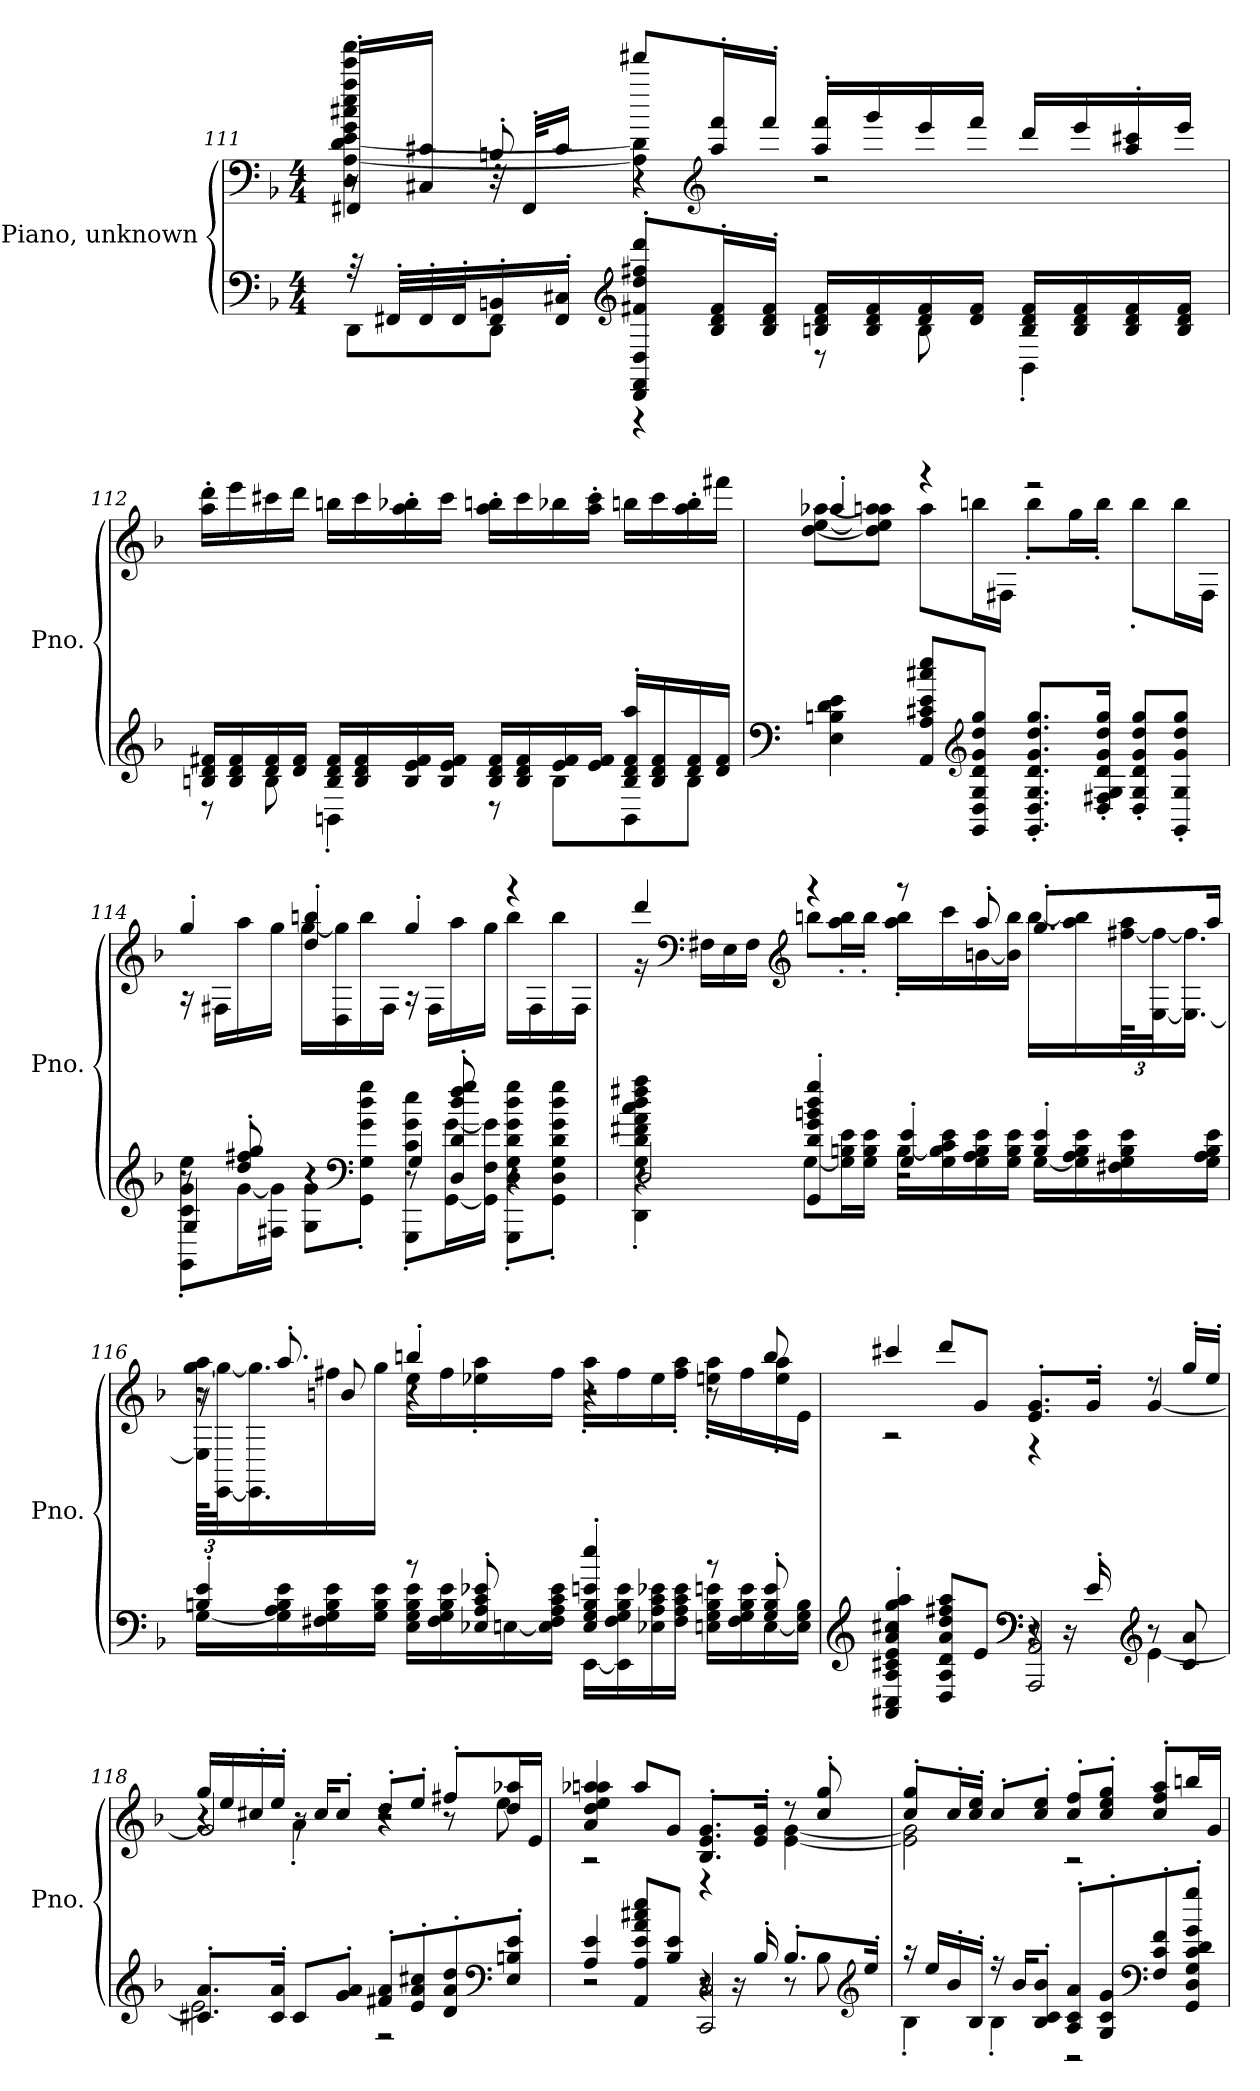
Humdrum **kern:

**kern	**kern
*part1	*part1
*staff2	*staff1
*I"Piano, unknown	*
*I'Pno.	*
!!LO:PB:g=z
*clefF4	*clefF4
*k[b-]	*k[b-]
*M4/4	*M4/4
=111	=111
*^	*^
*	*	*	*^
32r	8DD\L	16FF#X'/LL	4D\ [4A\ [4d\ 4e\ 4g\ 4cc#X\ 4ee\ 4aa\ 4eee\ 4aaa\	8r
32FF#X'/LLL	.	.	.	.
32FF#'/	.	16C#X/ 16c#X/JJ	.	.
32FF#'/J	.	.	.	.
16FF#/' 16BBn/'	8DD\J	32r	.	8Bn'/
.	.	32FF#'/KLL	.	.
16FF#/' 16C#X/'JJ	.	16c#/JJ	.	.
*clefG2	*	*	*	*
8DD/' 8FF#/' 8D/' 8f#X/' 8dd/' 8ff#X/' 8ddd/'L	4r	8fff#X/L	4A\] 4d\]	4r
*	*	*clefG2	*	*
16B-/' 16d/' 16f#/'L	.	16aa/' 16fff#/'L	.	.
16B-/' 16d/' 16f#/'JJ	.	16fff#'/JJ	.	.
16Bn/ 16d/ 16f#/LL	8r	16aa/' 16fff#/'LL	2r	2r
16B/ 16d/ 16f#/	.	16ggg/	.	.
16d/ 16f#/	8B\	16eee/	.	.
16d/ 16f#/JJ	.	16fff#/JJ	.	.
16B/ 16d/ 16f#/LL	4BB'\	16ddd/LL	.	.
16B/ 16d/ 16f#/	.	16eee/	.	.
16B/ 16d/ 16f#/	.	16aa/' 16ccc#X/'	.	.
16B/ 16d/ 16f#/JJ	.	16eee/JJ	.	.
*	*	*v	*v	*v
!!LO:LB:g=z
=112	=112	=112
16Bn/ 16d/ 16f#X/LL	8r	16aa\' 16ddd\'LL
16B/ 16d/ 16f#/	.	16eee\
16d/ 16f#/	8B\	16ccc#X\
16d/ 16f#/JJ	.	16ddd\JJ
16B/ 16d/ 16f#/LL	4BBn'\	16bbn\LL
16B/ 16d/ 16f#/	.	16ccc#\
16B/ 16e/ 16f#/	.	16aa\' 16bb-X\'
16B/ 16e/ 16f#/JJ	.	16ccc#\JJ
16B/ 16d/ 16f#/LL	8r	16aa\' 16bbn\'LL
16B/ 16d/ 16f#/	.	16ccc#\
16e/ 16f#/	8B\L	16bb-X\
16e/ 16f#/JJ	.	16aa\' 16ccc#\'JJ
16B/' 16d/' 16f#/' 16aa/'LL	8BB\	16bbn\LL
16B/ 16d/ 16f#/	.	16ccc#\
16d/ 16f#/	8B\J	16aa\' 16bb\'
16d/ 16f#/JJ	.	16fff#X\JJ
*v	*v	*
!!LO:LB:g=z
=113	=113
*clefF4	*
*	*^
4E\ 4Bn\ 4d\ 4e\	4aa'/	[8dd\ [8ee\ [8aa-X\L
.	.	8dd\] 8ee\] 8aa-\] 8aan\J
8AA/ 8A/ 8c#X/ 8e/ 8cc#X/ 8ee/L	4r	8aa\L
*clefG2	*	*
8GG/ 8D/ 8G/ 8d/ 8g/ 8dd/ 8gg/J	.	16bbn\L
.	.	16F#X\JJ
8.GG/' 8.D/' 8.G/' 8.d/' 8.g/' 8.dd/' 8.gg/'L	2r	8bb'\L
.	.	16gg\L
16D/' 16F#X/' 16G/' 16d/' 16g/' 16dd/' 16gg/'Jk	.	16bb'\JJ
8D/' 8G/' 8d/' 8g/' 8dd/' 8gg/'L	.	8bb'\L
8GG/' 8G/' 8g/' 8dd/' 8gg/'J	.	16bb\L
.	.	16F#\JJ
=114	=114	=114
*^	*	*
*	*^	*	*
8r	8GG\' 8c\' 8g\' 8ee\'L	4G/	4gg'/	16r
.	.	.	.	16F#X\LL
8dd/' 8ff#X/' 8gg/'	[16g\L	.	.	16aa\
.	16F#X\ 16g\]JJ	.	.	16gg\JJ
4r	8G\ 8g\L	4r	4dd/' 4bbn/'	[16gg\LL
.	.	.	.	16D\ 16gg\]
*clefF4	*	*	*	*
.	8GG\' 8G\' 8g\' 8dd\' 8gg\'J	.	.	16bb\
.	.	.	.	16F#\JJ
8r	8GGG\' 8c\' 8g\' 8ee\'L	4G/	4gg'/	16r
.	.	.	.	16F#\LL
8D/' 8d/' 8dd/' 8ff#/' 8gg/'	[16GG\ [16g\L	.	.	16aa\
.	16GG\] 16F#\ 16g\]JJ	.	.	16gg\JJ
4r	8GGG\' 8D\' 8G\' 8d\' 8g\' 8dd\' 8gg\'L	4r	4r	16bb\LL
.	.	.	.	16F#\
.	8GG\' 8D\' 8G\' 8d\' 8g\' 8dd\' 8gg\'J	.	.	16bb\
.	.	.	.	16F#\JJ
!!LO:LB:g=z	!!
=115	=115	=115	=115	=115
4r	4DD\' 4G\' 4d\' 4f#X\' 4a\' 4cc\' 4dd\' 4ff#X\' 4aa\'	2D/	4ddd/	16r
*	*	*	*clefF4	*
.	.	.	.	16F#X\LL
.	.	.	.	16E\
.	.	.	.	16F#\JJ
*	*	*	*clefG2	*
4GG/' 4d/' 4g/' 4bn/' 4dd/' 4gg/'	[8G\L	.	4r	8bbn\L
.	16G\] 16Bn\ 16e\L	.	.	16aa\' 16bb\'L
.	16G\ 16B\ 16e\JJ	.	.	16bb'\JJ
2r	[16B\LL	4G/' 4e/'	8r	16aa\' 16bb\'LL
.	16G\ 16B\] 16c\ 16e\	.	.	16ccc\
.	16G\ 16A\ 16B\ 16e\	.	8aa'/	[16bn\
.	16G\ 16B\ 16e\JJ	.	.	16b\] 16bb\JJ
.	[16G\LL	4B/' 4e/'	8.gg'/L	[16bb\LL
.	16G\] 16A\ 16B\ 16e\	.	.	16aa\ 16bb\]
*	*	*	*	*Xbrackettup
.	16F#X\ 16G\ 16B\ 16e\	.	.	[96ff#X\ 96aa\KL
.	.	.	.	[48E\ 48ff#\_J
.	.	.	.	16.E\_ 16.ff#\]JJ
.	16G\ 16A\ 16B\ 16e\JJ	.	16aa/Jk	.
*	*v	*v	*	*
!!LO:LB:g=z
=116	=116	=116	=116
*	*	*	*^
4Bn/' 4e/'	[16G\LL	16r	96E\] [96gg\ 96aa\KLLL	8r
.	.	.	[48EE\ 48gg\_J	.
.	.	.	16.EE\] 16.gg\]	.
.	16G\] 16A\ 16B\ 16e\	8.aa'/	.	.
.	16F#X\ 16G\ 16B\ 16e\	.	16ff#X\	8bn/
.	16G\ 16B\ 16e\JJ	.	16gg\JJ	.
8r	16E\ 16G\ 16B\ 16e\LL	4bbn'/	16ee\LL	4r
.	16F#\ 16G\ 16B\ 16e\	.	16ff#\	.
8E-X/' 8A/' 8c/' 8e-X/'	[16En\	.	16ee-X\' 16aa\'	.
.	16E\] 16F#\ 16A\ 16c\ 16e-\JJ	.	16ff#\JJ	.
4E/' 4G/' 4B/' 4en/' 4ee/'	[16EE\LL	4r	16aa'\LL	2r
.	16EE\] 16F#\ 16G\ 16B\ 16e\	.	16ff#\	.
.	16E-X\ 16A\ 16c\ 16e-X\	.	16ee-\	.
.	16F#\ 16A\ 16c\ 16e-\JJ	.	16ff#\' 16aa\'JJ	.
8r	16En\ 16G\ 16B\ 16en\LL	8r	16een\' 16aa\'LL	.
.	16F#\ 16G\ 16B\ 16e\	.	16ff#\	.
8G/' 8B/' 8e/'	[16E\	8bb/	16ee\' 16aa\'	.
.	16E\] 16G\ 16B\JJ	.	16e\JJ	.
*v	*v	*	*	*
*	*v	*v	*v
!!LO:LB:g=z
=117	=117
*clefG2	*
*^	*^
*	*^	*	*
4AA/' 4C#X/' 4A/' 4c#X/' 4e/' 4a/' 4cc#X/' 4gg/' 4aa/'	2r	2r	4ccc#X/	2r
8D/ 8A/ 8d/ 8a/ 8dd/ 8ff#X/ 8aa/L	.	.	8ddd/L	.
8e/J	.	.	8g/J	.
*clefF4	*	*	*	*
8r	4r	2AAA/ 2AA/	8.e/' 8.g/'L	4r
16r	.	.	.	.
16e'/	.	.	16g'/Jk	.
*clefG2	*	*	*	*
8r	[4e\	.	8r	[4g/
8c#/ 8a/	.	.	16gg'/LL	.
.	.	.	16ee'/JJ	.
*	*v	*v	*	*
=118	=118	=118	=118
*	*	*	*^
8.c#X/' 8.a/'L	2e\]	16gg/LL	4r	2g/]
.	.	16ee/	.	.
.	.	16cc#X'/	.	.
16c#/' 16a/'Jk	.	16ee'/JJ	.	.
8c#/L	.	16r	4a'\	.
.	.	16cc#/KL	.	.
8g/' 8a/'J	.	8cc#'/J	.	.
8f#X/' 8a/'L	2r	8dd'/L	4r	2r
8e/' 8a/' 8cc#X/'	.	8ee'/J	.	.
8d/' 8a/' 8dd/'	.	8ff#X'/L	8r	.
*clefF4	*	*	*	*
8E/' 8Bn/' 8e/'J	.	16dd/ 16aa-X/L	8ee\	.
.	.	16e/JJ	.	.
*	*	*	*v	*v
!!LO:PB:g=z
=119	=119	=119	=119
*	*^	*	*
4A/ 4e/	2r	2r	4a/ 4dd/ 4ee/ 4aa-X/ 4aan/	2r
8AA/ 8A/ 8e/ 8a/ 8cc#X/ 8ee/L	.	.	8aa/L	.
8B-/ 8e/J	.	.	8g/J	.
8r	4r	2CC/ 2C/	8.B-/' 8.e/' 8.g/'L	4r
16r	.	.	.	.
16B-'/	.	.	16e/' 16g/'Jk	.
8.B-'/L	8r	.	8r	[4e\ [4g\
.	8B-\	.	8cc/' 8gg/'	.
*clefG2	*	*	*	*
16ee'/Jk	.	.	.	.
*	*v	*v	*	*
=120	=120	=120	=120
16r	4B-'\	8cc/' 8gg/'L	2e\] 2g\]
16ee/LL	.	.	.
16b-'/	.	16cc'/L	.
16B-'/JJ	.	16cc/' 16ee/'JJ	.
16r	4B-'\	8cc'/L	.
16b-/KL	.	.	.
8B-/' 8c/' 8b-/'J	.	8cc/' 8ee/'J	.
8A/' 8c/' 8a/'L	2r	8cc/' 8ff/'L	2r
8G/' 8c/' 8g/'	.	8cc/' 8ee/' 8gg/'J	.
*clefF4	*	*	*
8F/' 8c/' 8f/'	.	8cc/' 8ff/' 8aa/'L	.
8GG/' 8D/' 8G/' 8c/' 8d/' 8g/' 8gg/'J	.	16bbn/L	.
.	.	16g/JJ	.
*v	*v	*	*
*	*v	*v
=	=
*-	*-
